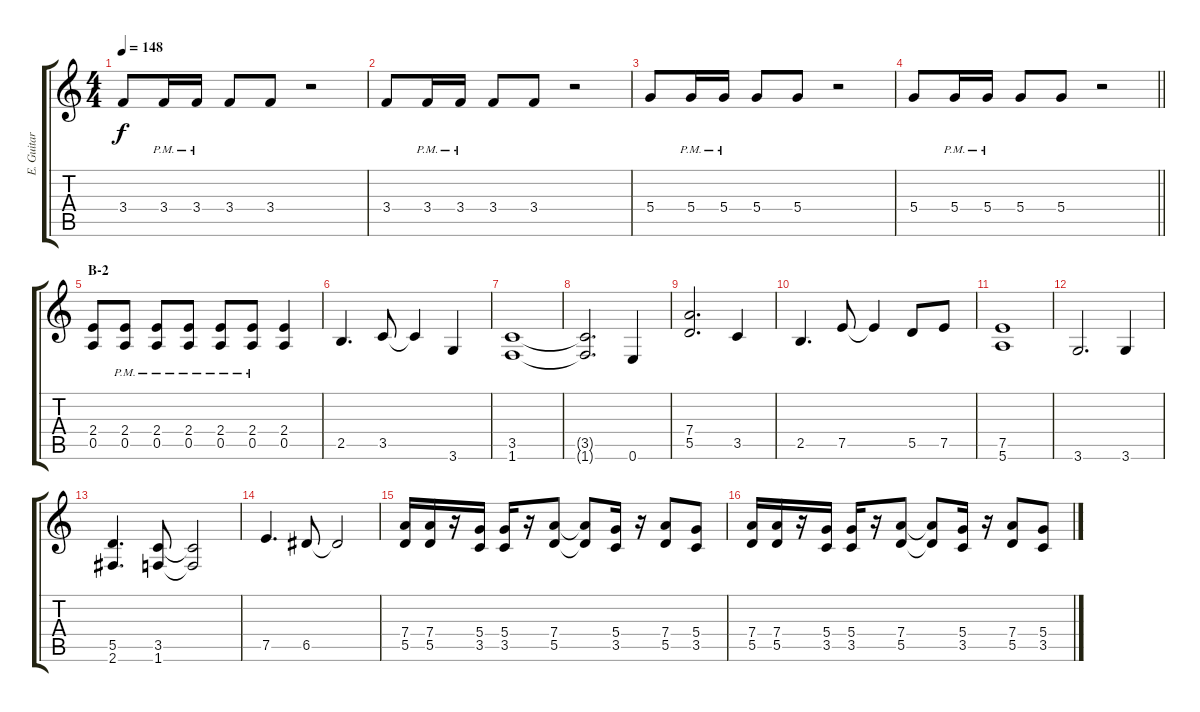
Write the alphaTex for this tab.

\track ("E. Guitar II" "E. Guitar ") {instrument overdrivenguitar}
\staff {score tabs}
\tuning (E4 B3 G3 D3 A2 E2) {hide}
\ts (4 4)
\tempo 148
\clef g2
\ks c
3.4.8{dy f} 3.4{pm}.16 3.4{pm}.16 3.4.8 3.4.8 r.2 |
3.4.8 3.4{pm}.16 3.4{pm}.16 3.4.8 3.4.8 r.2 |
5.4.8 5.4{pm}.16 5.4{pm}.16 5.4.8 5.4.8 r.2 |
\barLineRight lightlight
5.4.8 5.4{pm}.16 5.4{pm}.16 5.4.8 5.4.8 r.2 |
\section ("" "B-2")
(2.4 0.5).8 (2.4{pm} 0.5{pm}).8 (2.4{pm} 0.5{pm}).8 (2.4{pm} 0.5{pm}).8 (2.4{pm} 0.5{pm}).8 (2.4{pm} 0.5{pm}).8 (2.4 0.5).4 |
2.5.4{d} 3.5.8 3.5{t}.4 3.6.4 |
(3.5 1.6).1 |
(3.5{t} 1.6{t}).2{d} 0.6.4 |
(7.4 5.5).2{d} 3.5.4 |
2.5.4{d} 7.5.8 7.5{t}.4 5.5.8 7.5.8 |
(7.5 5.6).1 |
3.6.2{d} 3.6.4 |
(5.5 2.6).4{d} (3.5 1.6).8 (3.5{t} 1.6{t}).2 |
7.5.4{d} 6.5.8 6.5{t}.2 |
(7.4 5.5).16 (7.4 5.5).16 r.16 (5.4 3.5).16 (5.4 3.5).16 r.16 (7.4 5.5).8 (7.4{t} 5.5{t}).8 (5.4 3.5).16 r.16 (7.4 5.5).8 (5.4 3.5).8 |
(7.4 5.5).16 (7.4 5.5).16 r.16 (5.4 3.5).16 (5.4 3.5).16 r.16 (7.4 5.5).8 (7.4{t} 5.5{t}).8 (5.4 3.5).16 r.16 (7.4 5.5).8 (5.4 3.5).8
